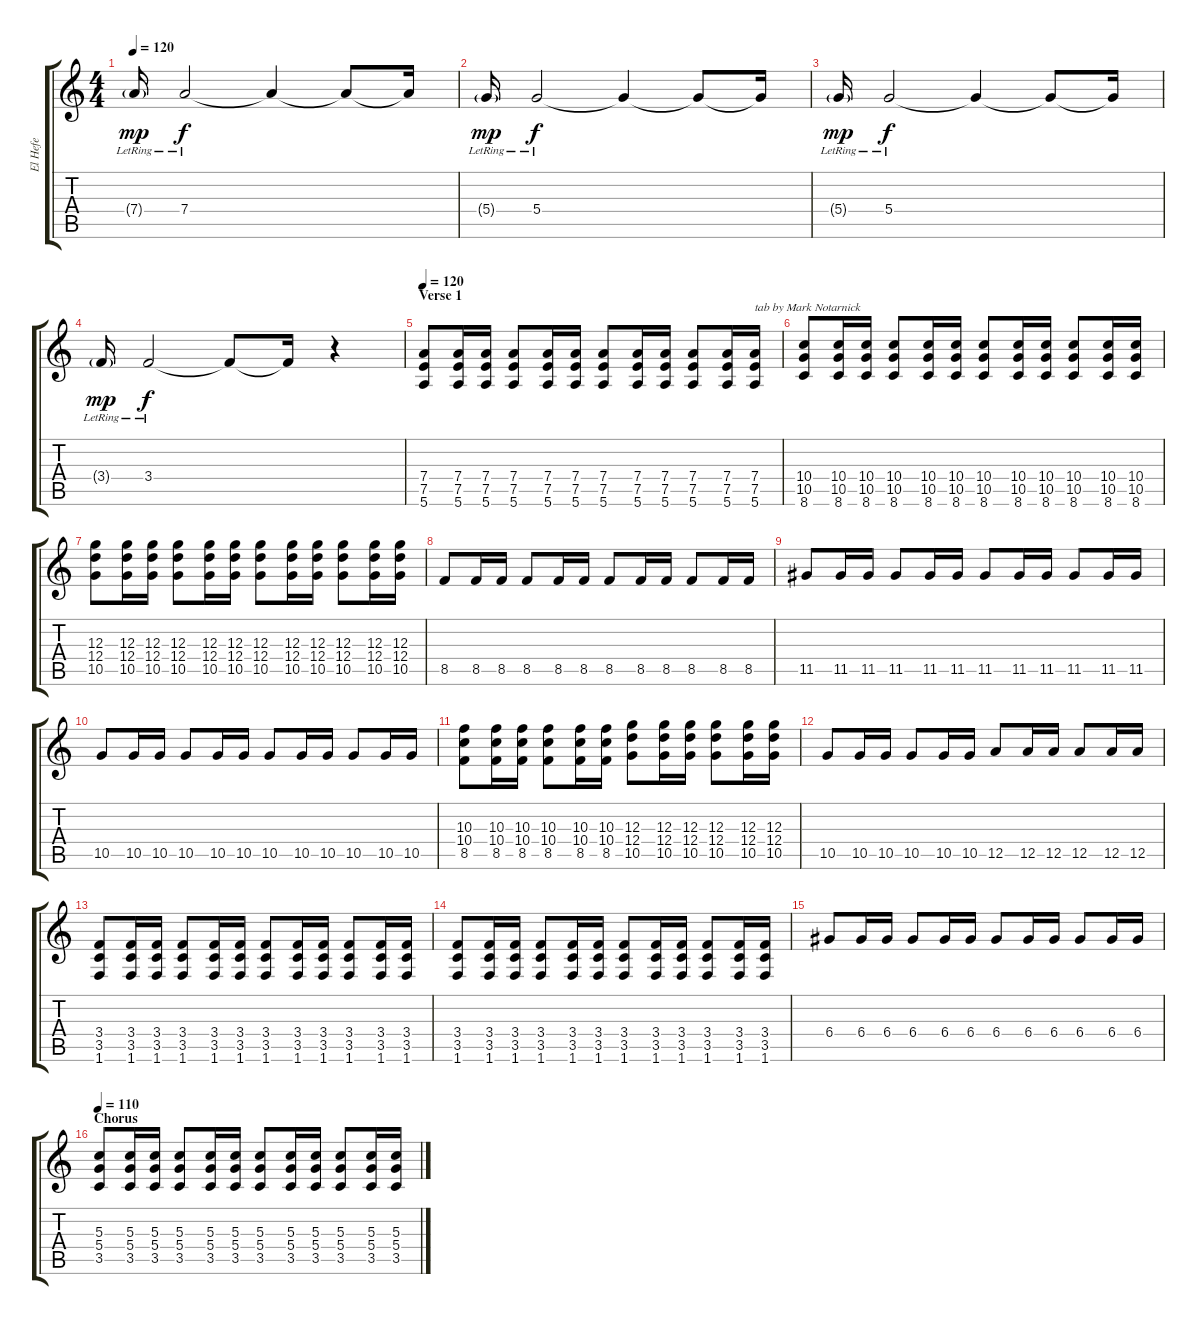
\track ("El Hefe" "El Hefe") {instrument overdrivenguitar}
\staff {score tabs}
\tuning (E4 B3 G3 D3 A2 E2) {hide}
\ts (4 4)
\tempo 120
\clef g2
\ks c
7.4{g lr}.16{dy mp} 7.4{lr}.2{dy f} 7.4{t}.4 7.4{t}.8 7.4{t}.16 |
5.4{g lr}.16{dy mp} 5.4{lr}.2{dy f} 5.4{t}.4 5.4{t}.8 5.4{t}.16 |
5.4{g lr}.16{dy mp} 5.4{lr}.2{dy f} 5.4{t}.4 5.4{t}.8 5.4{t}.16 |
3.4{g lr}.16{dy mp} 3.4{lr}.2{dy f} 3.4{t}.8 3.4{t}.16 r.4 |
\section ("" "Verse 1")
\tempo 120
(7.4 7.5 5.6).8 (7.4 7.5 5.6).16 (7.4 7.5 5.6).16 (7.4 7.5 5.6).8 (7.4 7.5 5.6).16 (7.4 7.5 5.6).16 (7.4 7.5 5.6).8 (7.4 7.5 5.6).16 (7.4 7.5 5.6).16 (7.4 7.5 5.6).8 (7.4 7.5 5.6).16 (7.4 7.5 5.6).16{txt "tab by Mark Notarnick"} |
(10.4 10.5 8.6).8 (10.4 10.5 8.6).16 (10.4 10.5 8.6).16 (10.4 10.5 8.6).8 (10.4 10.5 8.6).16 (10.4 10.5 8.6).16 (10.4 10.5 8.6).8 (10.4 10.5 8.6).16 (10.4 10.5 8.6).16 (10.4 10.5 8.6).8 (10.4 10.5 8.6).16 (10.4 10.5 8.6).16 |
(12.3 12.4 10.5).8 (12.3 12.4 10.5).16 (12.3 12.4 10.5).16 (12.3 12.4 10.5).8 (12.3 12.4 10.5).16 (12.3 12.4 10.5).16 (12.3 12.4 10.5).8 (12.3 12.4 10.5).16 (12.3 12.4 10.5).16 (12.3 12.4 10.5).8 (12.3 12.4 10.5).16 (12.3 12.4 10.5).16 |
8.5.8 8.5.16 8.5.16 8.5.8 8.5.16 8.5.16 8.5.8 8.5.16 8.5.16 8.5.8 8.5.16 8.5.16 |
11.5.8 11.5.16 11.5.16 11.5.8 11.5.16 11.5.16 11.5.8 11.5.16 11.5.16 11.5.8 11.5.16 11.5.16 |
10.5.8 10.5.16 10.5.16 10.5.8 10.5.16 10.5.16 10.5.8 10.5.16 10.5.16 10.5.8 10.5.16 10.5.16 |
(10.3 10.4 8.5).8 (10.3 10.4 8.5).16 (10.3 10.4 8.5).16 (10.3 10.4 8.5).8 (10.3 10.4 8.5).16 (10.3 10.4 8.5).16 (12.3 12.4 10.5).8 (12.3 12.4 10.5).16 (12.3 12.4 10.5).16 (12.3 12.4 10.5).8 (12.3 12.4 10.5).16 (12.3 12.4 10.5).16 |
10.5.8 10.5.16 10.5.16 10.5.8 10.5.16 10.5.16 12.5.8 12.5.16 12.5.16 12.5.8 12.5.16 12.5.16 |
(3.4 3.5 1.6).8 (3.4 3.5 1.6).16 (3.4 3.5 1.6).16 (3.4 3.5 1.6).8 (3.4 3.5 1.6).16 (3.4 3.5 1.6).16 (3.4 3.5 1.6).8 (3.4 3.5 1.6).16 (3.4 3.5 1.6).16 (3.4 3.5 1.6).8 (3.4 3.5 1.6).16 (3.4 3.5 1.6).16 |
(3.4 3.5 1.6).8 (3.4 3.5 1.6).16 (3.4 3.5 1.6).16 (3.4 3.5 1.6).8 (3.4 3.5 1.6).16 (3.4 3.5 1.6).16 (3.4 3.5 1.6).8 (3.4 3.5 1.6).16 (3.4 3.5 1.6).16 (3.4 3.5 1.6).8 (3.4 3.5 1.6).16 (3.4 3.5 1.6).16 |
6.4.8 6.4.16 6.4.16 6.4.8 6.4.16 6.4.16 6.4.8 6.4.16 6.4.16 6.4.8 6.4.16 6.4.16 |
\section ("" "Chorus")
\tempo 110
(5.3 5.4 3.5).8 (5.3 5.4 3.5).16 (5.3 5.4 3.5).16 (5.3 5.4 3.5).8 (5.3 5.4 3.5).16 (5.3 5.4 3.5).16 (5.3 5.4 3.5).8 (5.3 5.4 3.5).16 (5.3 5.4 3.5).16 (5.3 5.4 3.5).8 (5.3 5.4 3.5).16 (5.3 5.4 3.5).16
